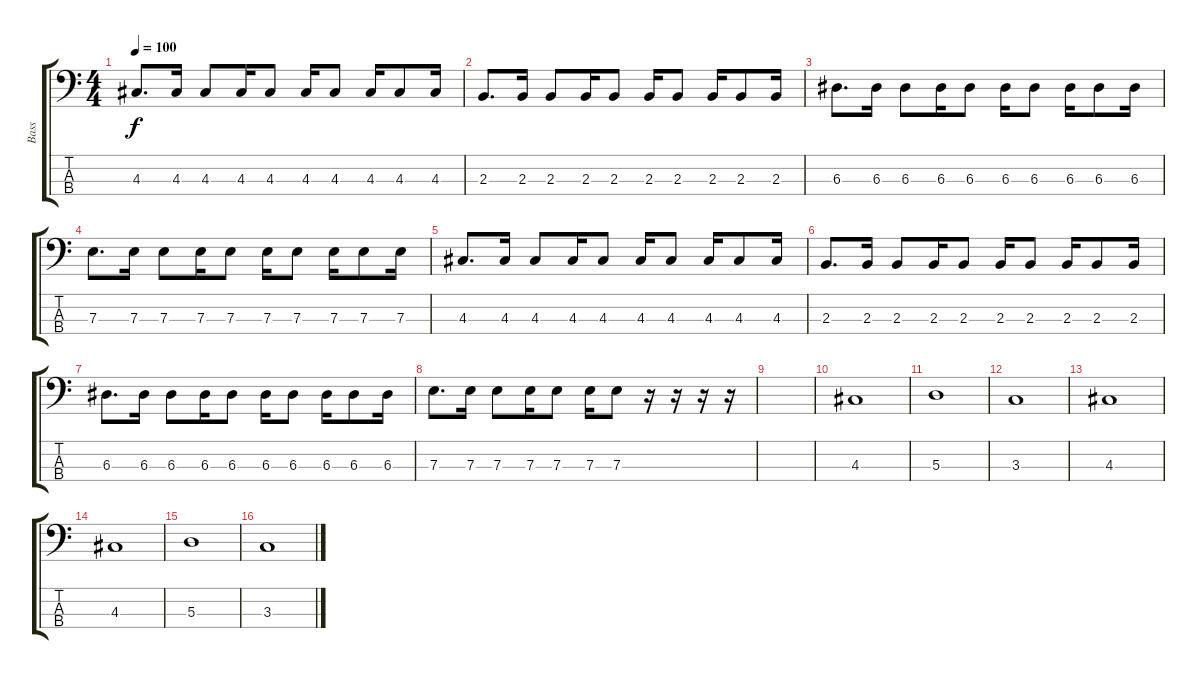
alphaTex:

\track ("Bass" "Bass") {instrument electricbassfinger}
\staff {score tabs}
\tuning (G2 D2 A1 E1) {hide}
\ts (4 4)
\tempo 100
\clef f4
\ks c
4.3.8{d dy f} 4.3.16 4.3.8 4.3.16 4.3.8 4.3.16 4.3.8 4.3.16 4.3.8 4.3.16 |
2.3.8{d} 2.3.16 2.3.8 2.3.16 2.3.8 2.3.16 2.3.8 2.3.16 2.3.8 2.3.16 |
6.3.8{d} 6.3.16 6.3.8 6.3.16 6.3.8 6.3.16 6.3.8 6.3.16 6.3.8 6.3.16 |
7.3.8{d} 7.3.16 7.3.8 7.3.16 7.3.8 7.3.16 7.3.8 7.3.16 7.3.8 7.3.16 |
4.3.8{d} 4.3.16 4.3.8 4.3.16 4.3.8 4.3.16 4.3.8 4.3.16 4.3.8 4.3.16 |
2.3.8{d} 2.3.16 2.3.8 2.3.16 2.3.8 2.3.16 2.3.8 2.3.16 2.3.8 2.3.16 |
6.3.8{d} 6.3.16 6.3.8 6.3.16 6.3.8 6.3.16 6.3.8 6.3.16 6.3.8 6.3.16 |
7.3.8{d} 7.3.16 7.3.8 7.3.16 7.3.8 7.3.16 7.3.8 r.16 r.16 r.16 r.16 |
|
4.3.1 |
5.3.1 |
3.3.1 |
4.3.1 |
4.3.1 |
5.3.1 |
3.3.1
